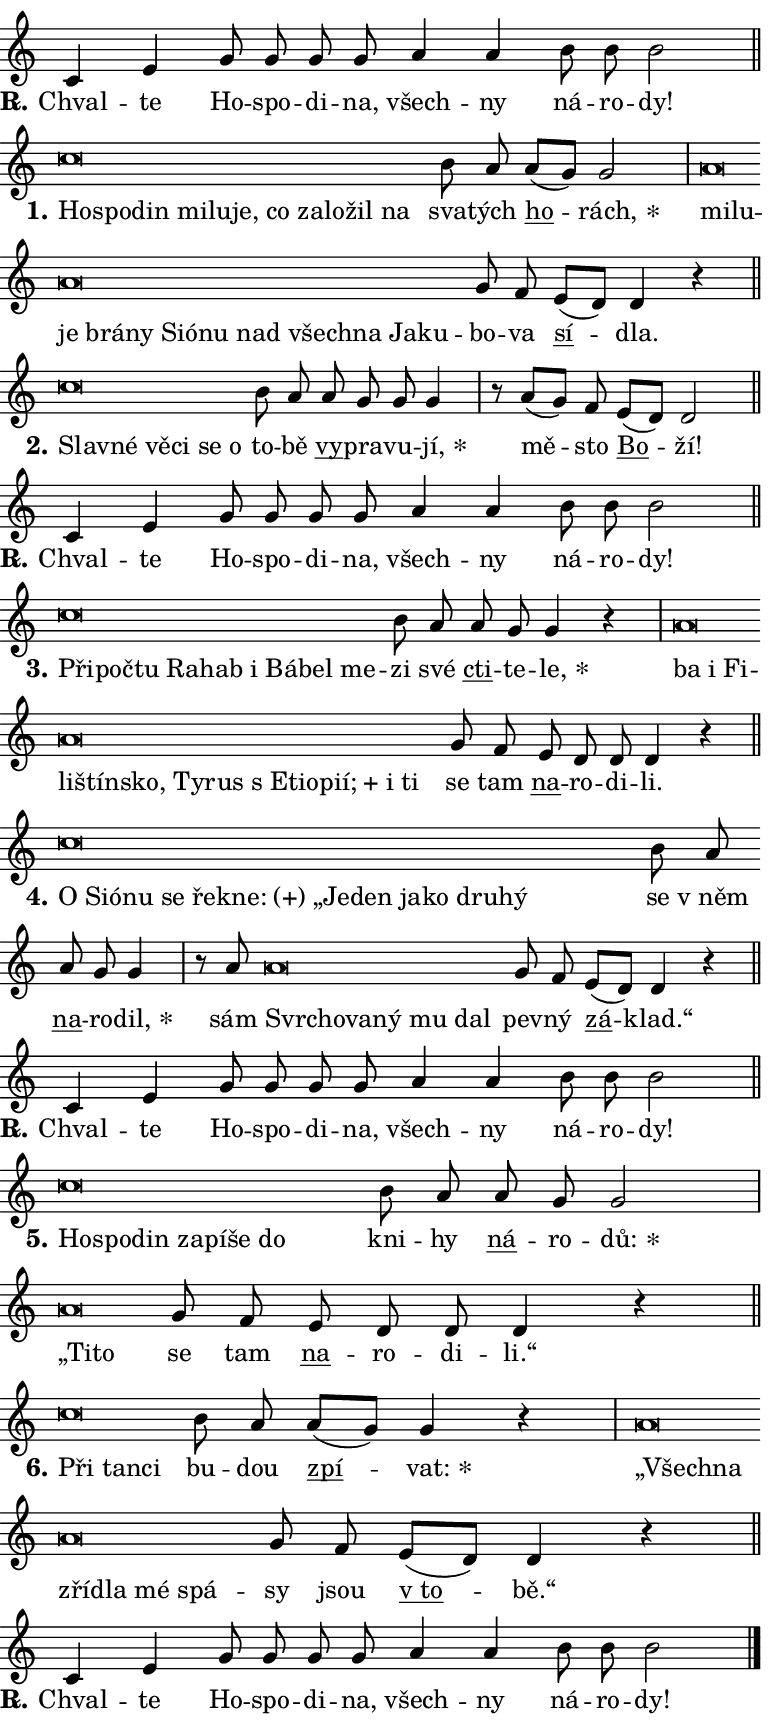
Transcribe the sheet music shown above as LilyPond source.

\version "2.24.0"
\header { tagline = "" }
\paper {
  indent = 0\cm
  top-margin = 0\cm
  right-margin = 0.13\cm % to fit lyric hyphens
  bottom-margin = 0\cm
  left-margin = 0\cm
  paper-width = 13\cm
  page-breaking = #ly:one-page-breaking
  system-system-spacing.basic-distance = #11
  score-system-spacing.basic-distance = #11
  ragged-last = ##f
}


%% Author: Thomas Morley
%% https://lists.gnu.org/archive/html/lilypond-user/2020-05/msg00002.html
#(define (line-position grob)
"Returns position of @var[grob} in current system:
   @code{'start}, if at first time-step
   @code{'end}, if at last time-step
   @code{'middle} otherwise
"
  (let* ((col (ly:item-get-column grob))
         (ln (ly:grob-object col 'left-neighbor))
         (rn (ly:grob-object col 'right-neighbor))
         (col-to-check-left (if (ly:grob? ln) ln col))
         (col-to-check-right (if (ly:grob? rn) rn col))
         (break-dir-left
           (and
             (ly:grob-property col-to-check-left 'non-musical #f)
             (ly:item-break-dir col-to-check-left)))
         (break-dir-right
           (and
             (ly:grob-property col-to-check-right 'non-musical #f)
             (ly:item-break-dir col-to-check-right))))
        (cond ((eqv? 1 break-dir-left) 'start)
              ((eqv? -1 break-dir-right) 'end)
              (else 'middle))))

#(define (tranparent-at-line-position vctor)
  (lambda (grob)
  "Relying on @code{line-position} select the relevant enry from @var{vctor}.
Used to determine transparency,"
    (case (line-position grob)
      ((end) (not (vector-ref vctor 0)))
      ((middle) (not (vector-ref vctor 1)))
      ((start) (not (vector-ref vctor 2))))))

noteHeadBreakVisibility =
#(define-music-function (break-visibility)(vector?)
"Makes @code{NoteHead}s transparent relying on @var{break-visibility}"
#{
  \override NoteHead.transparent =
    #(tranparent-at-line-position break-visibility)
#})

#(define delete-ledgers-for-transparent-note-heads
  (lambda (grob)
    "Reads whether a @code{NoteHead} is transparent.
If so this @code{NoteHead} is removed from @code{'note-heads} from
@var{grob}, which is supposed to be @code{LedgerLineSpanner}.
As a result ledgers are not printed for this @code{NoteHead}"
    (let* ((nhds-array (ly:grob-object grob 'note-heads))
           (nhds-list
             (if (ly:grob-array? nhds-array)
                 (ly:grob-array->list nhds-array)
                 '()))
           ;; Relies on the transparent-property being done before
           ;; Staff.LedgerLineSpanner.after-line-breaking is executed.
           ;; This is fragile ...
           (to-keep
             (remove
               (lambda (nhd)
                 (ly:grob-property nhd 'transparent #f))
               nhds-list)))
      ;; TODO find a better method to iterate over grob-arrays, similiar
      ;; to filter/remove etc for lists
      ;; For now rebuilt from scratch
      (set! (ly:grob-object grob 'note-heads)  '())
      (for-each
        (lambda (nhd)
          (ly:pointer-group-interface::add-grob grob 'note-heads nhd))
        to-keep))))

squashNotes = {
  \override NoteHead.X-extent = #'(-0.2 . 0.2)
  \override NoteHead.Y-extent = #'(-0.75 . 0)
  \override NoteHead.stencil =
    #(lambda (grob)
       (let ((pos (ly:grob-property grob 'staff-position)))
         (begin
           (if (< pos -7) (display "ERROR: Lower brevis then expected\n") (display ""))
           (if (<= pos -6) ly:text-interface::print ly:note-head::print))))
}
unSquashNotes = {
  \revert NoteHead.X-extent
  \revert NoteHead.Y-extent
  \revert NoteHead.stencil
}

hideNotes = \noteHeadBreakVisibility #begin-of-line-visible
unHideNotes = \noteHeadBreakVisibility #all-visible

% work-around for resetting accidentals
% https://lilypond.org/doc/v2.23/Documentation/notation/displaying-rhythms#unmetered-music
cadenzaMeasure = {
  \cadenzaOff
  \partial 1024 s1024
  \cadenzaOn
}

#(define-markup-command (accent layout props text) (markup?)
  "Underline accented syllable"
  (interpret-markup layout props
    #{\markup \override #'(offset . 4.3) \underline { #text }#}))

responsum = \markup \concat {
  "R" \hspace #-1.05 \path #0.1 #'((moveto 0 0.07) (lineto 0.9 0.8)) \hspace #0.05 "."
}

spaceSize = #0.6828661417322834 % exact space size for TeX Gyre Schola

\layout {
  \context {
    \Staff
    \remove "Time_signature_engraver"
    \override LedgerLineSpanner.after-line-breaking = #delete-ledgers-for-transparent-note-heads
  }
  \context {
    \Lyrics {
      \override LyricSpace.minimum-distance = \spaceSize
      \override LyricText.font-name = #"TeX Gyre Schola"
      \override LyricText.font-size = 1
      \override StanzaNumber.font-name = #"TeX Gyre Schola Bold"
      \override StanzaNumber.font-size = 1
    }
  }
  \context {
    \Score 
    \override NoteHead.text =
      #(lambda (grob) 
        (let ((pos (ly:grob-property grob 'staff-position)))
          #{\markup {
            \combine
              \halign #-0.55 \raise #(if (= pos -6) 0 0.5) \override #'(thickness . 2) \draw-line #'(3.2 . 0)
              \musicglyph "noteheads.sM1"
          }#}))
  }
}

% magnetic-lyrics.ily
%
%   written by
%     Jean Abou Samra <jean@abou-samra.fr>
%     Werner Lemberg <wl@gnu.org>
%
%   adapted by
%     Jiri Hon <jiri.hon@gmail.com>
%
% Version 2022-Apr-15

% https://www.mail-archive.com/lilypond-user@gnu.org/msg149350.html

#(define (Left_hyphen_pointer_engraver context)
   "Collect syllable-hyphen-syllable occurrences in lyrics and store
them in properties.  This engraver only looks to the left.  For
example, if the lyrics input is @code{foo -- bar}, it does the
following.

@itemize @bullet
@item
Set the @code{text} property of the @code{LyricHyphen} grob between
@q{foo} and @q{bar} to @code{foo}.

@item
Set the @code{left-hyphen} property of the @code{LyricText} grob with
text @q{foo} to the @code{LyricHyphen} grob between @q{foo} and
@q{bar}.
@end itemize

Use this auxiliary engraver in combination with the
@code{lyric-@/text::@/apply-@/magnetic-@/offset!} hook."
   (let ((hyphen #f)
         (text #f))
     (make-engraver
      (acknowledgers
       ((lyric-syllable-interface engraver grob source-engraver)
        (set! text grob)))
      (end-acknowledgers
       ((lyric-hyphen-interface engraver grob source-engraver)
        ;(when (not (grob::has-interface grob 'lyric-space-interface))
          (set! hyphen grob)));)
      ((stop-translation-timestep engraver)
       (when (and text hyphen)
         (ly:grob-set-object! text 'left-hyphen hyphen))
       (set! text #f)
       (set! hyphen #f)))))

#(define (lyric-text::apply-magnetic-offset! grob)
   "If the space between two syllables is less than the value in
property @code{LyricText@/.details@/.squash-threshold}, move the right
syllable to the left so that it gets concatenated with the left
syllable.

Use this function as a hook for
@code{LyricText@/.after-@/line-@/breaking} if the
@code{Left_@/hyphen_@/pointer_@/engraver} is active."
   (let ((hyphen (ly:grob-object grob 'left-hyphen #f)))
     (when hyphen
       (let ((left-text (ly:spanner-bound hyphen LEFT)))
         (when (grob::has-interface left-text 'lyric-syllable-interface)
           (let* ((common (ly:grob-common-refpoint grob left-text X))
                  (this-x-ext (ly:grob-extent grob common X))
                  (left-x-ext
                   (begin
                     ;; Trigger magnetism for left-text.
                     (ly:grob-property left-text 'after-line-breaking)
                     (ly:grob-extent left-text common X)))
                  ;; `delta` is the gap width between two syllables.
                  (delta (- (interval-start this-x-ext)
                            (interval-end left-x-ext)))
                  (details (ly:grob-property grob 'details))
                  (threshold (assoc-get 'squash-threshold details 0.2)))
             (when (< delta threshold)
               (let* (;; We have to manipulate the input text so that
                      ;; ligatures crossing syllable boundaries are not
                      ;; disabled.  For languages based on the Latin
                      ;; script this is essentially a beautification.
                      ;; However, for non-Western scripts it can be a
                      ;; necessity.
                      (lt (ly:grob-property left-text 'text))
                      (rt (ly:grob-property grob 'text))
                      (is-space (grob::has-interface hyphen 'lyric-space-interface))
                      (space (if is-space " " ""))
                      (extra-delta (if is-space spaceSize 0))
                      ;; Append new syllable.
                      (ltrt-space (if (and (string? lt) (string? rt))
                                (string-append lt space rt)
                                (make-concat-markup (list lt space rt))))
                      ;; Right-align `ltrt` to the right side.
                      (ltrt-space-markup (grob-interpret-markup
                               grob
                               (make-translate-markup
                                (cons (interval-length this-x-ext) 0)
                                (make-right-align-markup ltrt-space)))))
                 (begin
                   ;; Don't print `left-text`.
                   (ly:grob-set-property! left-text 'stencil #f)
                   ;; Set text and stencil (which holds all collected
                   ;; syllables so far) and shift it to the left.
                   (ly:grob-set-property! grob 'text ltrt-space)
                   (ly:grob-set-property! grob 'stencil ltrt-space-markup)
                   (ly:grob-translate-axis! grob (- (- delta extra-delta)) X))))))))))


#(define (lyric-hyphen::displace-bounds-first grob)
   ;; Make very sure this callback isn't triggered too early.
   (let ((left (ly:spanner-bound grob LEFT))
         (right (ly:spanner-bound grob RIGHT)))
     (ly:grob-property left 'after-line-breaking)
     (ly:grob-property right 'after-line-breaking)
     (ly:lyric-hyphen::print grob)))

squashThreshold = #0.4

\layout {
  \context {
    \Lyrics
    \consists #Left_hyphen_pointer_engraver
    \override LyricText.after-line-breaking =
      #lyric-text::apply-magnetic-offset!
    \override LyricHyphen.stencil = #lyric-hyphen::displace-bounds-first
    \override LyricText.details.squash-threshold = \squashThreshold
    \override LyricHyphen.minimum-distance = 0
    \override LyricHyphen.minimum-length = \squashThreshold
  }
}

squashText = \override LyricText.details.squash-threshold = 9999
unSquashText = \override LyricText.details.squash-threshold = \squashThreshold

leftText = \override LyricText.self-alignment-X = #LEFT
unLeftText = \revert LyricText.self-alignment-X

starOffset = #(lambda (grob) 
                (let ((x_offset (ly:self-alignment-interface::aligned-on-x-parent grob)))
                  (if (= x_offset 0) 0 (+ x_offset 1.2))))

star = #(define-music-function (syllable)(string?)
"Append star separator at the end of a syllable"
#{
  \once \override LyricText.X-offset = #starOffset
  \lyricmode { \markup {
    #syllable
    \override #'((font-name . "TeX Gyre Schola Bold")) \hspace #0.2 \lower #0.65 \larger "*"
  } }
#})

starAccent = #(define-music-function (syllable)(string?)
"Append star separator at the end of a syllable and make accent"
#{
  \once \override LyricText.X-offset = #starOffset
  \lyricmode { \markup {
    \accent #syllable
    \override #'((font-name . "TeX Gyre Schola Bold")) \hspace #0.2 \lower #0.65 \larger "*"
  } }
#})

breath = #(define-music-function (syllable)(string?)
"Append breathing indicator at the end of a syllable"
#{
  \lyricmode { \markup { #syllable "+" } }
#})

optionalBreath = #(define-music-function (syllable)(string?)
"Append optional breathing indicator at the end of a syllable"
#{
  \lyricmode { \markup { #syllable "(+)" } }
#})


\score {
    <<
        \new Voice = "melody" { \cadenzaOn \key c \major \relative { c'4 e g8 g g g \bar "" a4 a b8 b b2 \cadenzaMeasure \bar "||" \break } }
        \new Lyrics \lyricsto "melody" { \lyricmode { \set stanza = \responsum
Chval -- te Ho -- spo -- di -- na, všech -- ny ná -- ro -- dy! } }
    >>
    \layout {}
}

\score {
    <<
        \new Voice = "melody" { \cadenzaOn \key c \major \relative { \squashNotes c''\breve*1/16 \hideNotes \breve*1/16 \bar "" \breve*1/16 \bar "" \breve*1/16 \bar "" \breve*1/16 \bar "" \breve*1/16 \bar "" \breve*1/16 \bar "" \breve*1/16 \bar "" \breve*1/16 \bar "" \breve*1/16 \breve*1/16 \bar "" \unHideNotes \unSquashNotes b8 a \bar "" a[( g)] g2 \cadenzaMeasure \bar "|" \squashNotes a\breve*1/16 \hideNotes \breve*1/16 \bar "" \breve*1/16 \bar "" \breve*1/16 \bar "" \breve*1/16 \bar "" \breve*1/16 \bar "" \breve*1/16 \bar "" \breve*1/16 \bar "" \breve*1/16 \bar "" \breve*1/16 \bar "" \breve*1/16 \bar "" \breve*1/16 \breve*1/16 \bar "" \unHideNotes \unSquashNotes g8 f \bar "" e[( d)] d4 r \cadenzaMeasure \bar "||" \break } }
        \new Lyrics \lyricsto "melody" { \lyricmode { \set stanza = "1."
\leftText Ho -- \squashText spo -- din mi -- lu -- je, co za -- lo -- žil na \unLeftText \unSquashText sva -- tých \markup \accent ho -- \star rách, \leftText mi -- \squashText lu -- je brá -- ny Si -- ó -- nu nad všech -- na Ja -- ku -- \unLeftText \unSquashText bo -- va \markup \accent sí -- dla. } }
    >>
    \layout {}
}

\score {
    <<
        \new Voice = "melody" { \cadenzaOn \key c \major \relative { \squashNotes c''\breve*1/16 \hideNotes \breve*1/16 \bar "" \breve*1/16 \bar "" \breve*1/16 \bar "" \breve*1/16 \breve*1/16 \bar "" \unHideNotes \unSquashNotes b8 a \bar "" a g g g4 \cadenzaMeasure \bar "|" r8 a[( g8)] f \bar "" e[( d)] d2 \cadenzaMeasure \bar "||" \break } }
        \new Lyrics \lyricsto "melody" { \lyricmode { \set stanza = "2."
\leftText Slav -- \squashText né vě -- ci se o \unLeftText \unSquashText to -- bě \markup \accent vy -- pra -- vu -- \star jí, mě -- sto \markup \accent Bo -- ží! } }
    >>
    \layout {}
}

\score {
    <<
        \new Voice = "melody" { \cadenzaOn \key c \major \relative { c'4 e g8 g g g \bar "" a4 a b8 b b2 \cadenzaMeasure \bar "||" \break } }
        \new Lyrics \lyricsto "melody" { \lyricmode { \set stanza = \responsum
Chval -- te Ho -- spo -- di -- na, všech -- ny ná -- ro -- dy! } }
    >>
    \layout {}
}

\score {
    <<
        \new Voice = "melody" { \cadenzaOn \key c \major \relative { \squashNotes c''\breve*1/16 \hideNotes \breve*1/16 \bar "" \breve*1/16 \bar "" \breve*1/16 \bar "" \breve*1/16 \bar "" \breve*1/16 \bar "" \breve*1/16 \bar "" \breve*1/16 \breve*1/16 \bar "" \unHideNotes \unSquashNotes b8 a \bar "" a g g4 r \cadenzaMeasure \bar "|" \squashNotes a\breve*1/16 \hideNotes \breve*1/16 \bar "" \breve*1/16 \bar "" \breve*1/16 \bar "" \breve*1/16 \bar "" \breve*1/16 \bar "" \breve*1/16 \bar "" \breve*1/16 \bar "" \breve*1/16 \bar "" \breve*1/16 \bar "" \breve*1/16 \bar "" \breve*1/16 \breve*1/16 \bar "" \unHideNotes \unSquashNotes g8 f \bar "" e d d d4 r \cadenzaMeasure \bar "||" \break } }
        \new Lyrics \lyricsto "melody" { \lyricmode { \set stanza = "3."
\leftText Při -- \squashText poč -- tu Ra -- hab i Bá -- bel me -- \unLeftText \unSquashText zi své \markup \accent cti -- te -- \star le, \leftText ba \squashText i Fi -- li -- štín -- sko, Ty -- rus "s E" -- tio -- \breath "pií;" i ti \unLeftText \unSquashText se tam \markup \accent na -- ro -- di -- li. } }
    >>
    \layout {}
}

\score {
    <<
        \new Voice = "melody" { \cadenzaOn \key c \major \relative { \squashNotes c''\breve*1/16 \hideNotes \breve*1/16 \bar "" \breve*1/16 \bar "" \breve*1/16 \bar "" \breve*1/16 \bar "" \breve*1/16 \bar "" \breve*1/16 \bar "" \breve*1/16 \bar "" \breve*1/16 \bar "" \breve*1/16 \bar "" \breve*1/16 \bar "" \breve*1/16 \breve*1/16 \bar "" \unHideNotes \unSquashNotes b8 a \bar "" a g g4 \cadenzaMeasure \bar "|" r8 a8 \squashNotes a\breve*1/16 \hideNotes \breve*1/16 \bar "" \breve*1/16 \bar "" \breve*1/16 \bar "" \breve*1/16 \breve*1/16 \bar "" \unHideNotes \unSquashNotes g8 f \bar "" e[( d)] d4 r \cadenzaMeasure \bar "||" \break } }
        \new Lyrics \lyricsto "melody" { \lyricmode { \set stanza = "4."
\leftText O \squashText Si -- ó -- nu se řek -- \optionalBreath ne: „Je -- den ja -- ko dru -- hý \unLeftText \unSquashText se "v něm" \markup \accent na -- ro -- \star dil, sám \leftText Svr -- \squashText cho -- va -- ný mu dal \unLeftText \unSquashText pev -- ný \markup \accent zá -- klad.“ } }
    >>
    \layout {}
}

\score {
    <<
        \new Voice = "melody" { \cadenzaOn \key c \major \relative { c'4 e g8 g g g \bar "" a4 a b8 b b2 \cadenzaMeasure \bar "||" \break } }
        \new Lyrics \lyricsto "melody" { \lyricmode { \set stanza = \responsum
Chval -- te Ho -- spo -- di -- na, všech -- ny ná -- ro -- dy! } }
    >>
    \layout {}
}

\score {
    <<
        \new Voice = "melody" { \cadenzaOn \key c \major \relative { \squashNotes c''\breve*1/16 \hideNotes \breve*1/16 \bar "" \breve*1/16 \bar "" \breve*1/16 \bar "" \breve*1/16 \bar "" \breve*1/16 \breve*1/16 \bar "" \unHideNotes \unSquashNotes b8 a \bar "" a g g2 \cadenzaMeasure \bar "|" \squashNotes a\breve*1/16 \hideNotes \breve*1/16 \bar "" \unHideNotes \unSquashNotes g8 f \bar "" e d d d4 r \cadenzaMeasure \bar "||" \break } }
        \new Lyrics \lyricsto "melody" { \lyricmode { \set stanza = "5."
\leftText Ho -- \squashText spo -- din za -- pí -- še do \unLeftText \unSquashText kni -- hy \markup \accent ná -- ro -- \star dů: \leftText „Ti -- \squashText to \unLeftText \unSquashText se tam \markup \accent na -- ro -- di -- li.“ } }
    >>
    \layout {}
}

\score {
    <<
        \new Voice = "melody" { \cadenzaOn \key c \major \relative { \squashNotes c''\breve*1/16 \hideNotes \breve*1/16 \breve*1/16 \bar "" \unHideNotes \unSquashNotes b8 a \bar "" a[( g)] g4 r \cadenzaMeasure \bar "|" \squashNotes a\breve*1/16 \hideNotes \breve*1/16 \bar "" \breve*1/16 \bar "" \breve*1/16 \bar "" \breve*1/16 \breve*1/16 \bar "" \unHideNotes \unSquashNotes g8 f \bar "" e[( d)] d4 r \cadenzaMeasure \bar "||" \break } }
        \new Lyrics \lyricsto "melody" { \lyricmode { \set stanza = "6."
\leftText Při \squashText tan -- ci \unLeftText \unSquashText bu -- dou \markup \accent zpí -- \star vat: \leftText „Všech -- \squashText na zří -- dla mé spá -- \unLeftText \unSquashText sy jsou \markup \accent "v to" -- bě.“ } }
    >>
    \layout {}
}

\score {
    <<
        \new Voice = "melody" { \cadenzaOn \key c \major \relative { c'4 e g8 g g g \bar "" a4 a b8 b b2 \cadenzaMeasure \bar "||" \break } \bar "|." }
        \new Lyrics \lyricsto "melody" { \lyricmode { \set stanza = \responsum
Chval -- te Ho -- spo -- di -- na, všech -- ny ná -- ro -- dy! } }
    >>
    \layout {}
}
